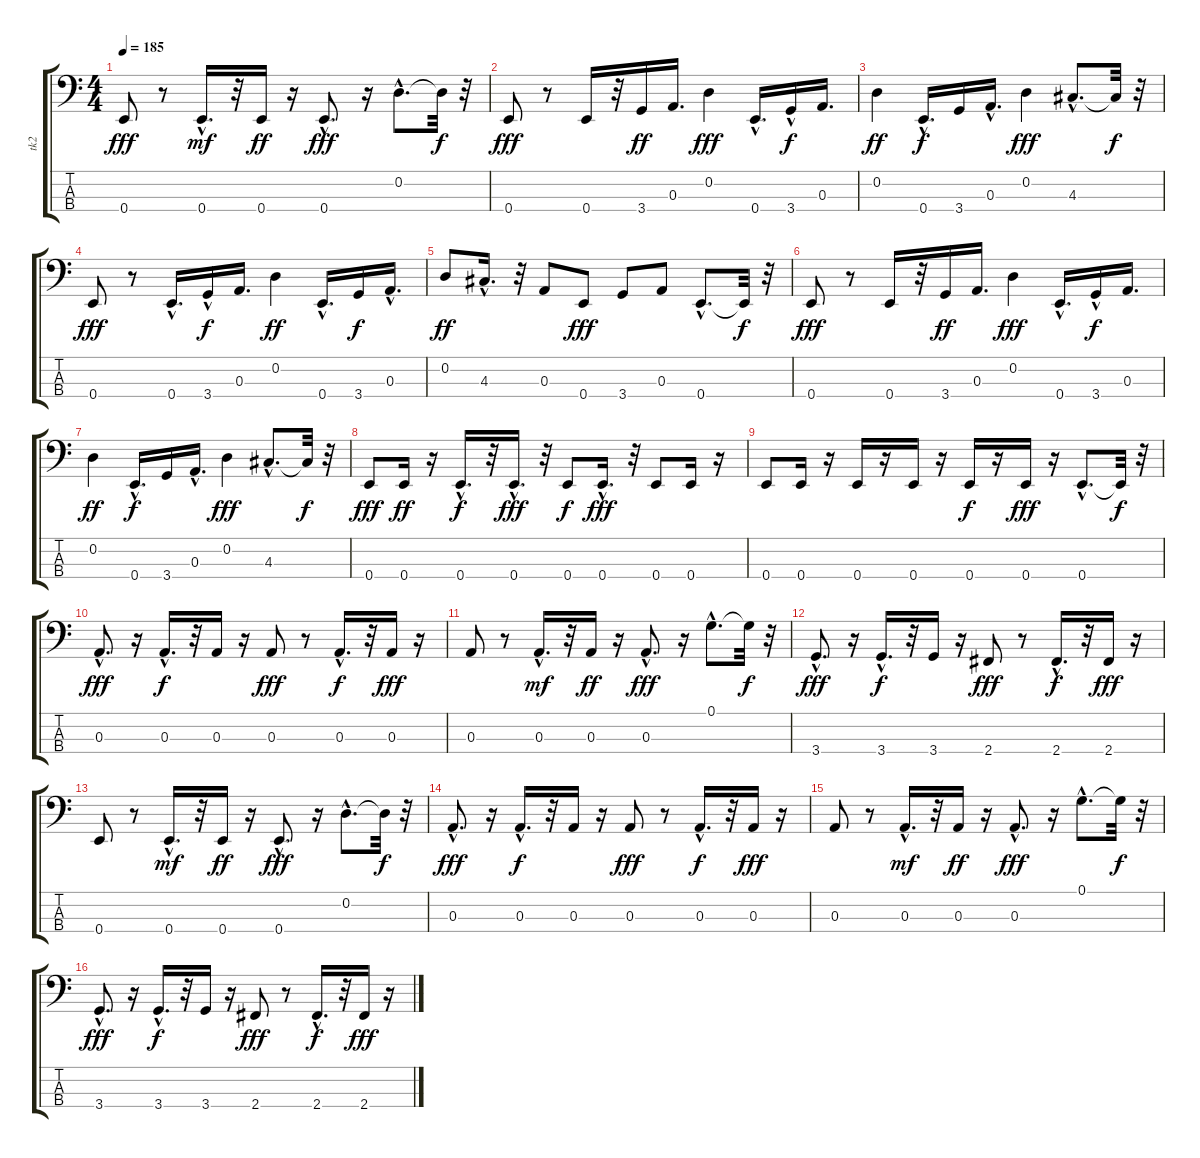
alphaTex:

\track ("tk2" "tk2") {instrument electricbassfinger}
\staff {score tabs}
\tuning (G2 D2 A1 E1) {hide}
\ts (4 4)
\tempo 185
\clef f4
\ks c
0.4.8{dy fff} r.8 0.4{hac}.16{d dy mf} r.32 0.4.16{dy ff} r.16 0.4{hac}.8{d dy fff} r.16 0.2{hac}.8{d} 0.2{t}.32{dy f} r.32 |
0.4.8{dy fff} r.8 0.4.16 r.32 3.4.16{dy ff} 0.3.16{d} 0.2.4{dy fff} 0.4{hac}.16{d} 3.4{hac}.16{dy f} 0.3.16{d} |
0.2.4{dy ff} 0.4{hac}.16{d dy f} 3.4.16 0.3{hac}.16{d} 0.2.4{dy fff} 4.3{hac}.8{d} 4.3{t}.32{dy f} r.32 |
0.4.8{dy fff} r.8 0.4{hac}.16{d} 3.4{hac}.16{dy f} 0.3.16{d} 0.2.4{dy ff} 0.4{hac}.16{d} 3.4.16{dy f} 0.3{hac}.16{d} |
0.2.8{dy ff} 4.3{hac}.16{d} r.32 0.3.8 0.4.8{dy fff} 3.4.8 0.3.8 0.4{hac}.8{d} 0.4{t}.32{dy f} r.32 |
0.4.8{dy fff} r.8 0.4.16 r.32 3.4.16{dy ff} 0.3.16{d} 0.2.4{dy fff} 0.4{hac}.16{d} 3.4{hac}.16{dy f} 0.3.16{d} |
0.2.4{dy ff} 0.4{hac}.16{d dy f} 3.4.16 0.3{hac}.16{d} 0.2.4{dy fff} 4.3{hac}.8{d} 4.3{t}.32{dy f} r.32 |
0.4.8{dy fff} 0.4.16{dy ff} r.16 0.4{hac}.16{d dy f} r.32 0.4{hac}.16{d dy fff} r.32 0.4.8{dy f} 0.4{hac}.16{d dy fff} r.32 0.4.8 0.4.16 r.16 |
0.4.8 0.4.16 r.16 0.4.16 r.16 0.4.16 r.16 0.4.16{dy f} r.16 0.4.16{dy fff} r.16 0.4{hac}.8{d} 0.4{t}.32{dy f} r.32 |
0.3{hac}.8{d dy fff} r.16 0.3{hac}.16{d dy f} r.32 0.3.16 r.16 0.3.8{dy fff} r.8 0.3{hac}.16{d dy f} r.32 0.3.16{dy fff} r.16 |
0.3.8 r.8 0.3{hac}.16{d dy mf} r.32 0.3.16{dy ff} r.16 0.3{hac}.8{d dy fff} r.16 0.1{hac}.8{d} 0.1{t}.32{dy f} r.32 |
3.4{hac}.8{d dy fff} r.16 3.4{hac}.16{d dy f} r.32 3.4.16 r.16 2.4.8{dy fff} r.8 2.4{hac}.16{d dy f} r.32 2.4.16{dy fff} r.16 |
0.4.8 r.8 0.4{hac}.16{d dy mf} r.32 0.4.16{dy ff} r.16 0.4{hac}.8{d dy fff} r.16 0.2{hac}.8{d} 0.2{t}.32{dy f} r.32 |
0.3{hac}.8{d dy fff} r.16 0.3{hac}.16{d dy f} r.32 0.3.16 r.16 0.3.8{dy fff} r.8 0.3{hac}.16{d dy f} r.32 0.3.16{dy fff} r.16 |
0.3.8 r.8 0.3{hac}.16{d dy mf} r.32 0.3.16{dy ff} r.16 0.3{hac}.8{d dy fff} r.16 0.1{hac}.8{d} 0.1{t}.32{dy f} r.32 |
3.4{hac}.8{d dy fff} r.16 3.4{hac}.16{d dy f} r.32 3.4.16 r.16 2.4.8{dy fff} r.8 2.4{hac}.16{d dy f} r.32 2.4.16{dy fff} r.16
